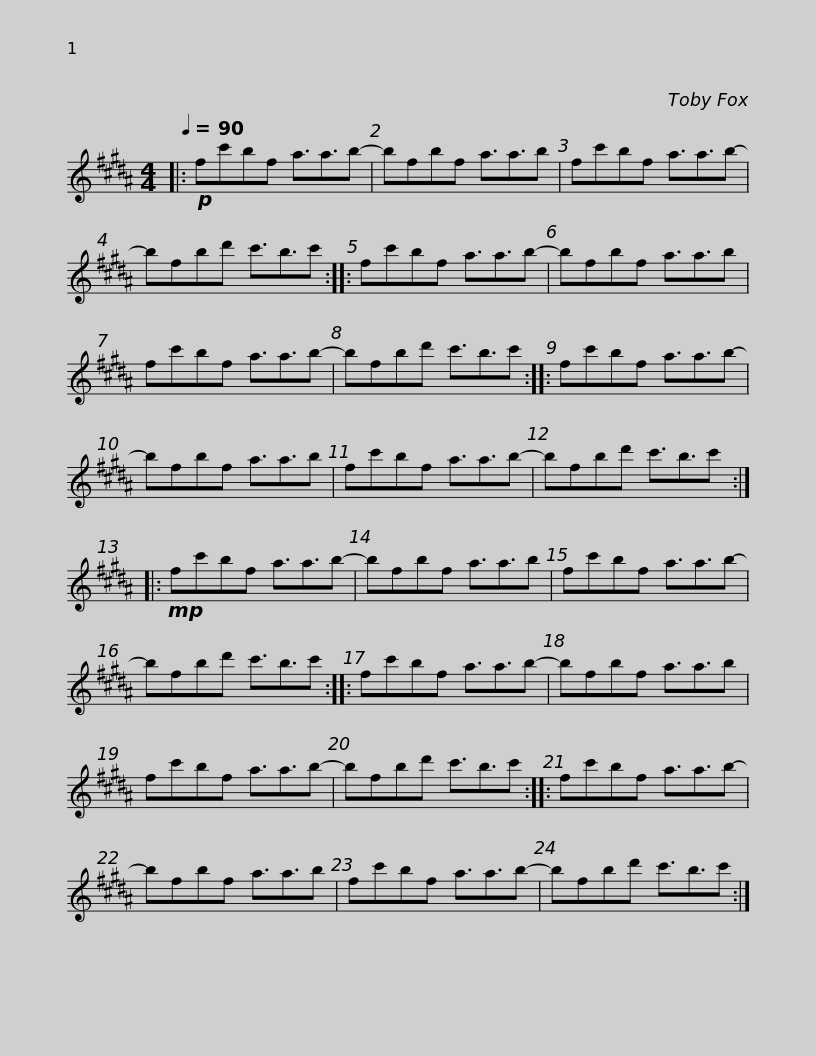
X:1
L:1/8
Q:1/4=90
M:4/4
I:linebreak $
K:B
V:1 treble
V:1
|:!p! fc'bf a3/2a3/2b- | bfbf a3/2a3/2b | fc'bf a3/2a3/2b- | bfbd' c'3/2b3/2c' :: fc'bf a3/2a3/2b- |$ %5
 bfbf a3/2a3/2b | fc'bf a3/2a3/2b- | bfbd' c'3/2b3/2c' :: fc'bf a3/2a3/2b- | bfbf a3/2a3/2b |$ %10
 fc'bf a3/2a3/2b- | bfbd' c'3/2b3/2c' ::!mp! fc'bf a3/2a3/2b- | bfbf a3/2a3/2b | fc'bf a3/2a3/2b- |$ %15
 bfbd' c'3/2b3/2c' :: fc'bf a3/2a3/2b- | bfbf a3/2a3/2b | fc'bf a3/2a3/2b- | bfbd' c'3/2b3/2c' ::$ %20
 fc'bf a3/2a3/2b- | bfbf a3/2a3/2b | fc'bf a3/2a3/2b- | bfbd' c'3/2b3/2c' :| %24
